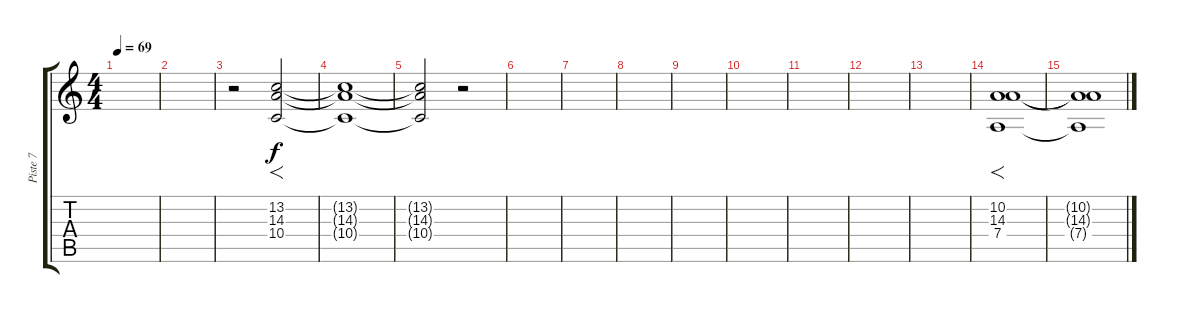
\track ("Piste 7" "Piste 7") {instrument choiraahs}
\staff {score tabs}
\tuning (E4 B3 G3 D3 A2 E2) {hide}
\ts (4 4)
\tempo 69
\clef g2
\ks c
|
|
r.2{volume 10} (13.2 14.3 10.4).2{f} |
(13.2{t} 14.3{t} 10.4{t}).1{volume 3} |
(13.2{t} 14.3{t} 10.4{t}).2 r.2 |
|
|
|
|
|
|
|
|
(10.2 14.3 7.4).1{f volume 16} |
(10.2{t} 14.3{t} 7.4{t}).1{volume 3}
